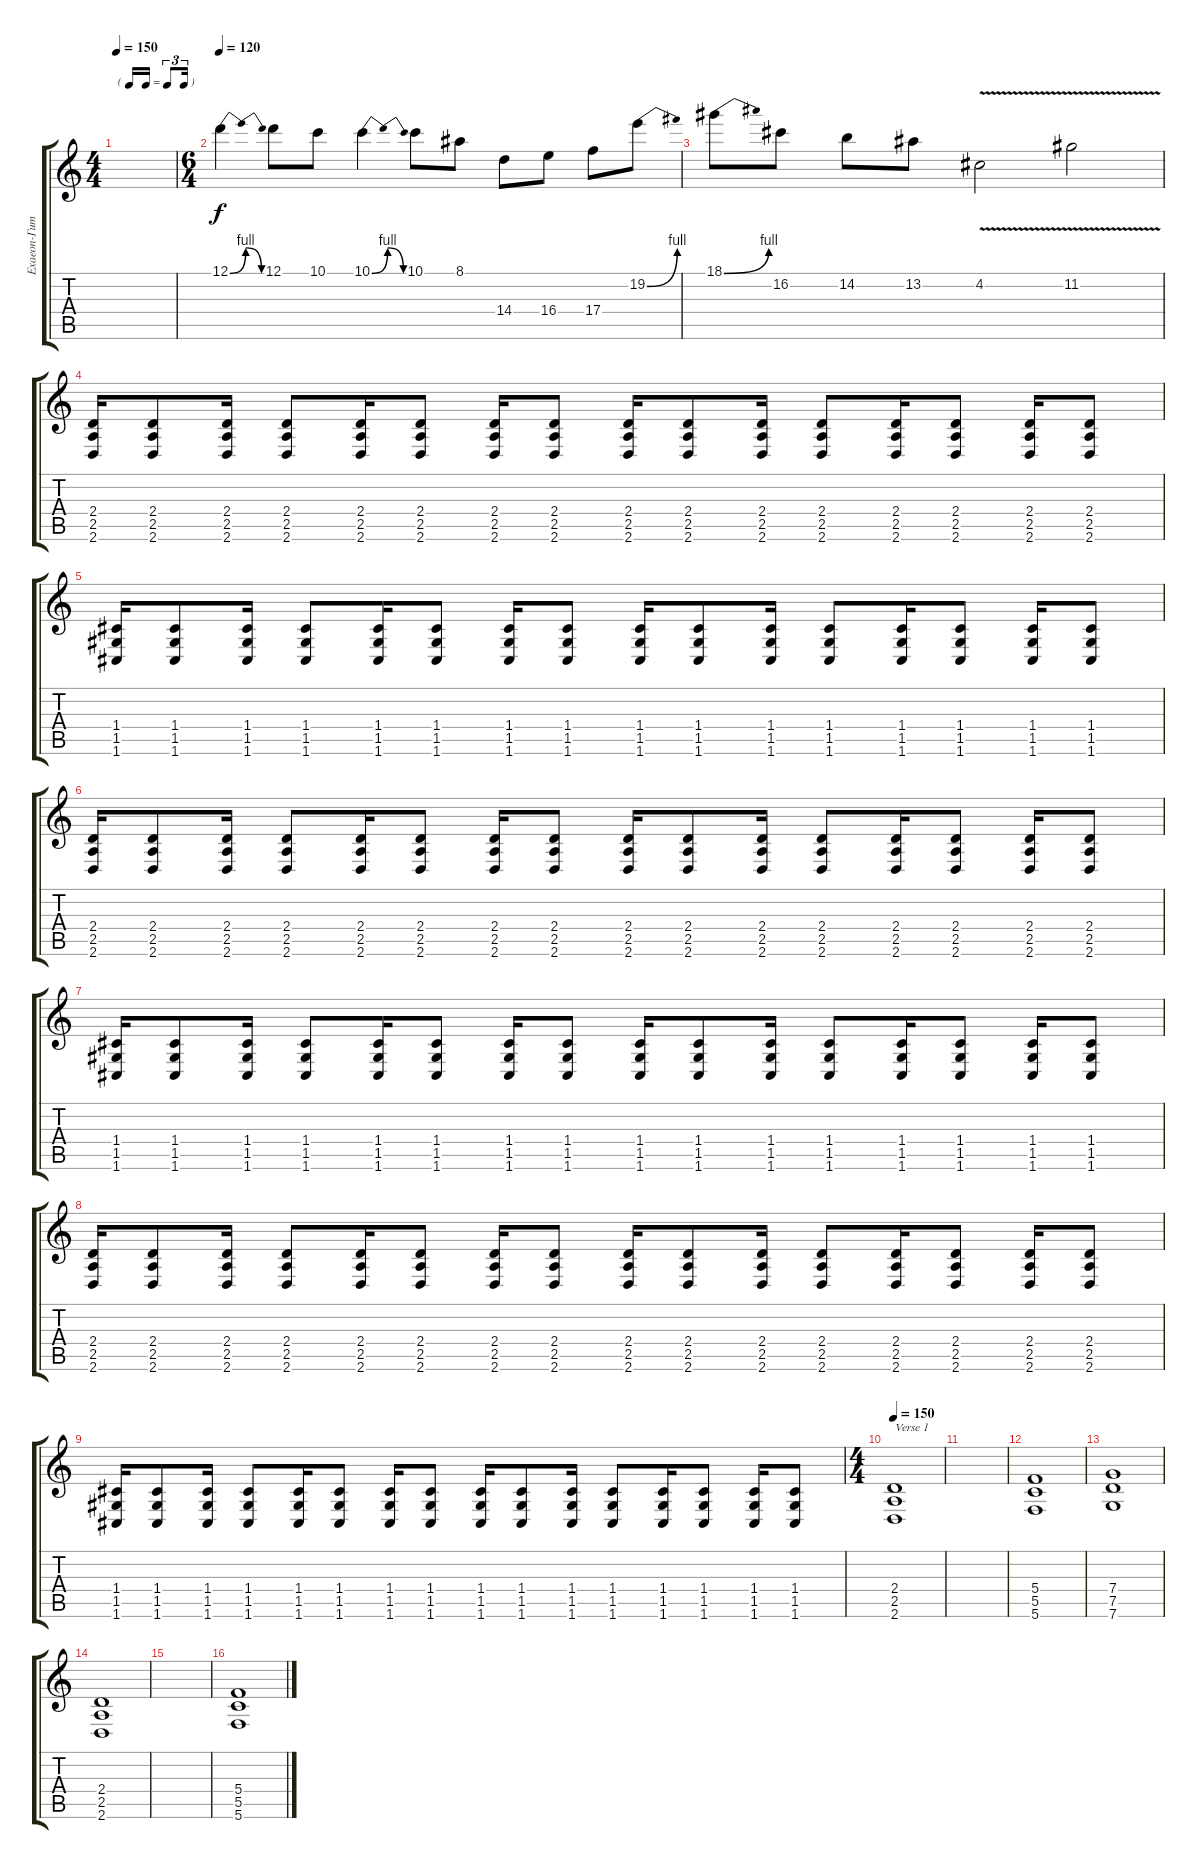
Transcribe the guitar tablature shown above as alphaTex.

\track ("Exaeon-Гитара" "Exaeon-Гит") {instrument distortionguitar}
\staff {score tabs}
\tuning (D4 A3 F3 C3 G2 C2) {hide}
\ts (4 4)
\tf triplet16th
\tempo 150
\clef g2
\ks c
|
\ts (6 4)
\tempo 120
12.1{be (bendrelease 0 0 30 4 30 4 60 0)}.4 12.1.8 10.1.8 10.1{be (bendrelease 0 0 30 4 30 4 60 0)}.4 10.1.8 8.1.8 14.4.8 16.4.8 17.4.8 19.2{be (bend 0 0 60 4)}.8 |
18.1{be (bend 0 0 60 4)}.8 16.2.8 14.2.8 13.2.8 4.2{v}.2 11.2{v}.2 |
(2.4 2.5 2.6).16 (2.4 2.5 2.6).8 (2.4 2.5 2.6).16 (2.4 2.5 2.6).8 (2.4 2.5 2.6).16 (2.4 2.5 2.6).8 (2.4 2.5 2.6).16 (2.4 2.5 2.6).8 (2.4 2.5 2.6).16 (2.4 2.5 2.6).8 (2.4 2.5 2.6).16 (2.4 2.5 2.6).8 (2.4 2.5 2.6).16 (2.4 2.5 2.6).8 (2.4 2.5 2.6).16 (2.4 2.5 2.6).8 |
(1.4 1.5 1.6).16 (1.4 1.5 1.6).8 (1.4 1.5 1.6).16 (1.4 1.5 1.6).8 (1.4 1.5 1.6).16 (1.4 1.5 1.6).8 (1.4 1.5 1.6).16 (1.4 1.5 1.6).8 (1.4 1.5 1.6).16 (1.4 1.5 1.6).8 (1.4 1.5 1.6).16 (1.4 1.5 1.6).8 (1.4 1.5 1.6).16 (1.4 1.5 1.6).8 (1.4 1.5 1.6).16 (1.4 1.5 1.6).8 |
(2.4 2.5 2.6).16 (2.4 2.5 2.6).8 (2.4 2.5 2.6).16 (2.4 2.5 2.6).8 (2.4 2.5 2.6).16 (2.4 2.5 2.6).8 (2.4 2.5 2.6).16 (2.4 2.5 2.6).8 (2.4 2.5 2.6).16 (2.4 2.5 2.6).8 (2.4 2.5 2.6).16 (2.4 2.5 2.6).8 (2.4 2.5 2.6).16 (2.4 2.5 2.6).8 (2.4 2.5 2.6).16 (2.4 2.5 2.6).8 |
(1.4 1.5 1.6).16 (1.4 1.5 1.6).8 (1.4 1.5 1.6).16 (1.4 1.5 1.6).8 (1.4 1.5 1.6).16 (1.4 1.5 1.6).8 (1.4 1.5 1.6).16 (1.4 1.5 1.6).8 (1.4 1.5 1.6).16 (1.4 1.5 1.6).8 (1.4 1.5 1.6).16 (1.4 1.5 1.6).8 (1.4 1.5 1.6).16 (1.4 1.5 1.6).8 (1.4 1.5 1.6).16 (1.4 1.5 1.6).8 |
(2.4 2.5 2.6).16 (2.4 2.5 2.6).8 (2.4 2.5 2.6).16 (2.4 2.5 2.6).8 (2.4 2.5 2.6).16 (2.4 2.5 2.6).8 (2.4 2.5 2.6).16 (2.4 2.5 2.6).8 (2.4 2.5 2.6).16 (2.4 2.5 2.6).8 (2.4 2.5 2.6).16 (2.4 2.5 2.6).8 (2.4 2.5 2.6).16 (2.4 2.5 2.6).8 (2.4 2.5 2.6).16 (2.4 2.5 2.6).8 |
(1.4 1.5 1.6).16 (1.4 1.5 1.6).8 (1.4 1.5 1.6).16 (1.4 1.5 1.6).8 (1.4 1.5 1.6).16 (1.4 1.5 1.6).8 (1.4 1.5 1.6).16 (1.4 1.5 1.6).8 (1.4 1.5 1.6).16 (1.4 1.5 1.6).8 (1.4 1.5 1.6).16 (1.4 1.5 1.6).8 (1.4 1.5 1.6).16 (1.4 1.5 1.6).8 (1.4 1.5 1.6).16 (1.4 1.5 1.6).8 |
\ts (4 4)
\tempo 150
(2.4 2.5 2.6).1{txt "Verse 1"} |
|
(5.4 5.5 5.6).1 |
(7.4 7.5 7.6).1 |
(2.4 2.5 2.6).1 |
|
(5.4 5.5 5.6).1
